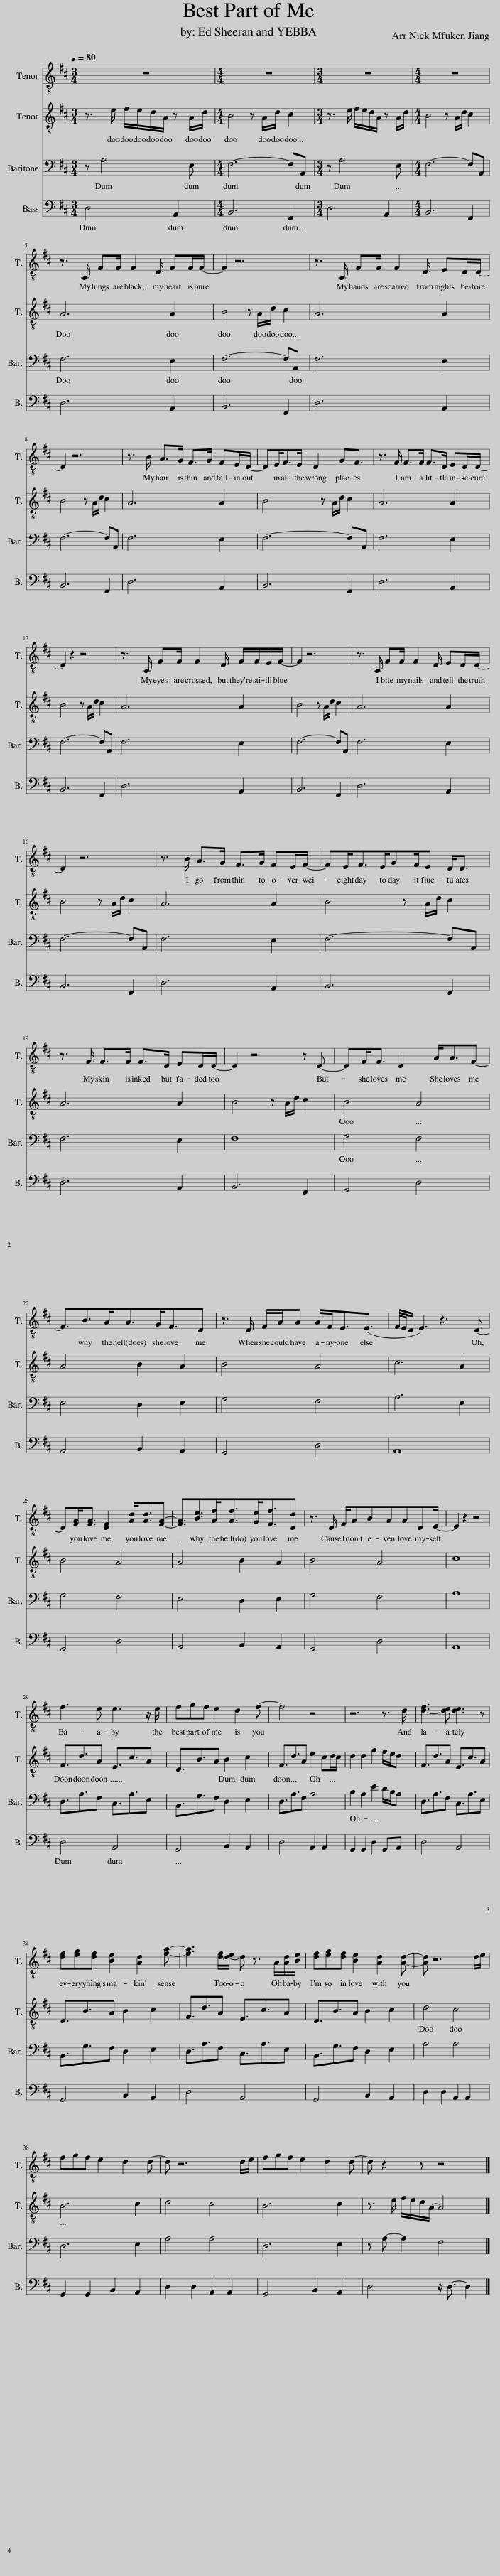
X:1
%%score 1 2 3 4
L:1/8
Q:1/4=80
M:3/4
I:linebreak $
K:D
V:1 treble-8
V:2 treble-8
V:3 bass
V:4 bass
V:1
 z6 |[M:4/4] z8 |[M:3/4] z6 |[M:4/4] z8 |$ z3/2 A,/ FF/ F2 D/ FF/F/- | %5
 F2 z6 | z3/2 A,/ FF/ F2 D/ ED/D/- |$ D2 z6 | z3/2 B/ A>G F>G FE/D/- | DE<FE/ D2 GF3/2 | %10
 z3/2 F/ F>F F>D ED/D/- |$ D2 z2 z4 | z3/2 A,/ FF/ F2 D/ F/F/E/F/- | F2 z6 | z3/2 A,/ FF/ F2 D/ ED/D/- |$ %15
 D2 z6 | z3/2 B/ A>G F>G FE/F/- | FE<FE/GF/E D<D |$ z3/2 F/ F>F F>D ED/D/- | D2 z4 z D- | %20
 DF<F D2 A<AF- |$ F3/2B>AA>GF3/2D | z3/2 D/ F/A/A A/F<E(E3/2 | F/4E/4D/ E3) z3 D- |$ D[FA]<[FA] [DF]2 [Ad]<[Ad][FA]- | %25
 [FA]3/2[Be]>[Af][Af]>[Ge][Ff]3/2[Dd] | z3/2 D/ F/ABAADE/- | E2 z2 z4 |$ f3 e e3 z/ e/ | fgf e2 d2 f- | %30
 f4 z4 | z6 z3/2 d/ | [d-f]3 [de] [de]3 z |$ [df][eg][df] [Be]2 [Ad]2 [fa]- | [fa]3 [d-f]/[d-e]/ d z3/2 A/[Ad]/[Be]/ | %35
 [df][eg][df] [Be]2 [Ad]2 [Ad]- | [Ad] z6 d/e/ |$ fgf e2 d2 d- | d z6 d/e/ | fgf e2 d2 d- | %40
 d z2 z z4 |] %41
V:2
 z3/2 e/ f/e/d/A/ z A/d/ |[M:4/4] B4 z A/d/ c2 |[M:3/4] z3/2 e/ f/e/d/A/ z A/d/ |[M:4/4] B4 z A/d/ c2 |$ A6 A2 | %5
 B4 z A/d/ c2 | A6 A2 |$ B4 z A/d/ c2 | A6 A2 | B4 z A/d/ c2 | %10
 A6 A2 |$ B4 z A/d/ c2 | A6 A2 | B4 z A/d/ c2 | A6 A2 |$ %15
 B4 z A/d/ c2 | A6 A2 | B4 z A/d/ c2 |$ A6 A2 | B4 z A/d/ c2 | %20
 B4 A4 |$ A4 B2 A2 | B4 A4 | c6 A2 |$ B4 A4 | %25
 A4 B2 A2 | B4 A4 | c8 |$ F3/2d3/2A E3/2c3/2A | D3/2B3/2A B2 c2 | %30
 F3/2d3/2A e2 cd/c/ | d2 d2 g2 f/e/d | F3/2d3/2A E3/2c3/2A |$ D3/2B3/2A B2 c2 | F3/2d3/2A E3/2c3/2A | %35
 D3/2B3/2A B2 c2 | d4 c4 |$ B6 c2 | d4 c4 | B6 c2 | %40
 z3/2 e/ f/e/d/A/- A4 |] %41
V:3
 z A,4 E, |[M:4/4] F,6- F,A,, |[M:3/4] z A,4 E, |[M:4/4] F,6- F,A,, |$ F,6 E,2 | %5
 F,6- F,A,, | F,6 E,2 |$ F,6- F,A,, | F,6 E,2 | F,6- F,A,, | %10
 F,6 E,2 |$ F,6- F,A,, | F,6 E,2 | F,6- F,A,, | F,6 E,2 |$ %15
 F,6- F,A,, | F,6 E,2 | F,6- F,A,, |$ F,6 E,2 | F,8 | %20
 G,4 F,4 |$ E,4 D,2 E,2 | G,4 F,4 | A,6 E,2 |$ G,4 F,4 | %25
 E,4 D,2 E,2 | G,4 F,4 | A,8 |$ D,3/2A,3/2F, C,3/2A,3/2E, | B,,3/2G,3/2F, D,2 E,2 | %30
 D,3/2A,3/2F, A,4 | B,2 A,2 E2 D/B,/A, | D,3/2A,3/2F, C,3/2A,3/2E, |$ B,,3/2G,3/2F, D,2 E,2 | D,3/2A,3/2F, C,3/2A,3/2E, | %35
 B,,3/2G,3/2F, D,2 E,2 | A,4 A,4 |$ D,6 E,2 | A,4 A,4 | D,6 E,2 | %40
 z A,- A,2 F,4 |] %41
V:4
 D,4 A,,2 |[M:4/4] B,,6 F,,2 |[M:3/4] D,4 A,,2 |[M:4/4] B,,6 F,,2 |$ D,6 A,,2 | %5
 B,,6 F,,2 | D,6 A,,2 |$ B,,6 F,,2 | D,6 A,,2 | B,,6 F,,2 | %10
 D,6 A,,2 |$ B,,6 F,,2 | D,6 A,,2 | B,,6 F,,2 | D,6 A,,2 |$ %15
 B,,6 F,,2 | D,6 A,,2 | B,,6 F,,2 |$ D,6 A,,2 | B,,6 F,,2 | %20
 G,,4 D,4 |$ A,,4 B,,2 A,,2 | G,,4 D,4 | A,,8 |$ G,,4 D,4 | %25
 A,,4 B,,2 A,,2 | G,,4 D,4 | A,,8 |$ D,4 A,,4 | G,,4 B,,2 A,,2 | %30
 D,4 A,,2 A,,2 | G,,2 G,,2 D,2 G,,A,, | D,4 A,,4 |$ G,,4 B,,2 A,,2 | D,4 A,,4 | %35
 G,,4 B,,2 A,,2 | D,2 D,2 A,,2 A,,2 |$ G,,2 G,,2 B,,2 A,,2 | D,2 D,2 A,,2 A,,2 | G,,4 B,,2 A,,2 | %40
 D,4 z/ D,3/2- D,2 |] %41
